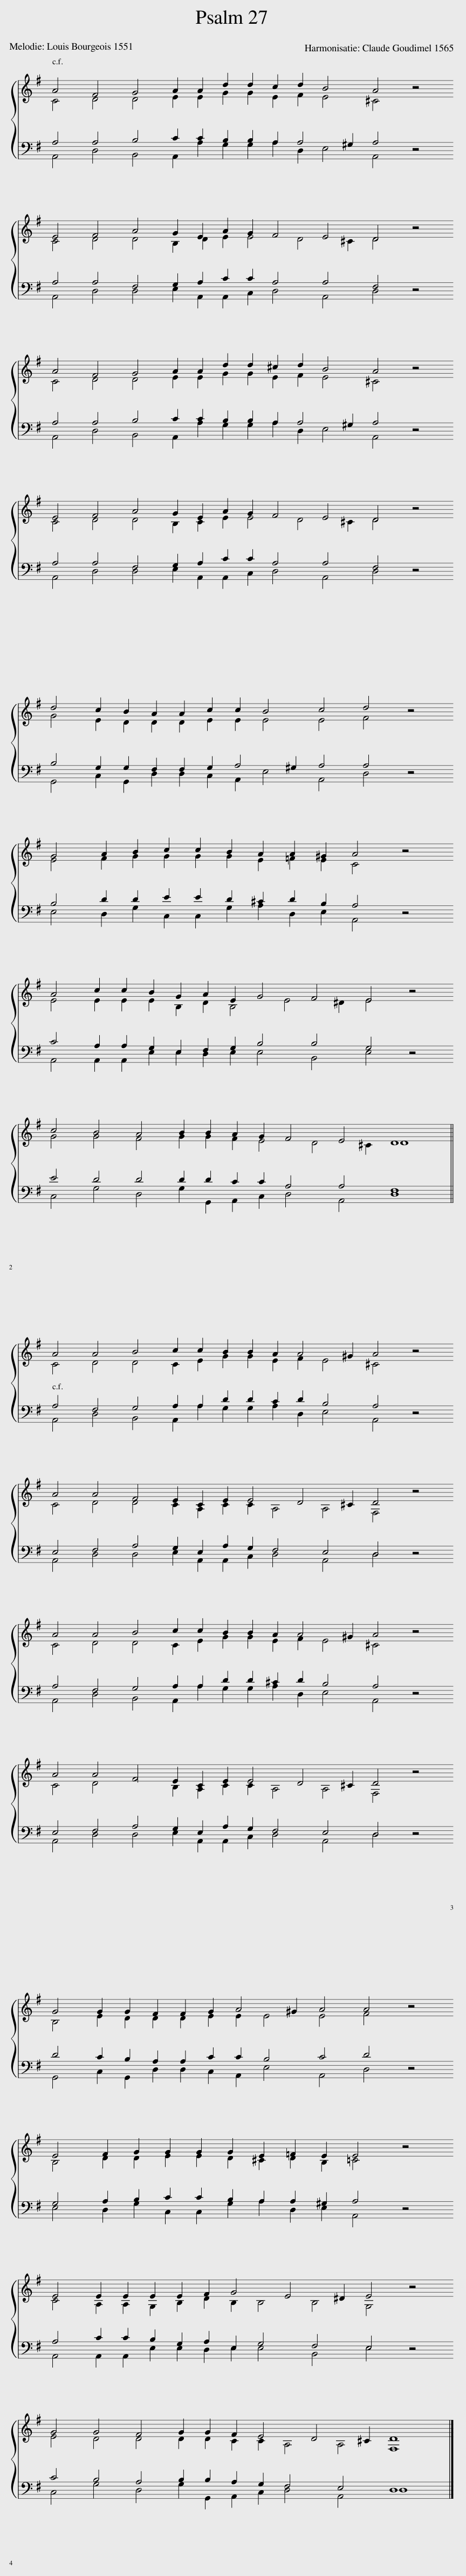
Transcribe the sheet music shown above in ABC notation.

X:1
%%score { ( 1 2 ) | ( 3 4 ) }
L:1/8
M:18/4
I:linebreak $
K:G
V:1 treble
V:2 treble
V:3 bass
V:4 bass
V:1
 A4 F4 G4 A2 A2 d2 d2 c2 d2 B4 A4 z4 |$ E4 F4 A4 G2 E2 A2 G2 F4 E4 D4 z4 |$ A4 F4 G4 A2 A2 d2 d2 ^c2 d2 B4 A4 z4 |$ E4 F4 A4 G2 E2 A2 G2 F4 E4 D4 z4 |$ d4 c2 B2 A2 A2 c2 c2 B4 c4 d4 z4 |$ %5
 G4 A2 B2 c2 c2 B2 A2 A2 ^G2 A4 z4 |$ A4 c2 c2 B2 G2 A2 E2 G4 F4 E4 z4 |$ c4 B4 A4 B2 B2 A2 G2 F4 E4 D8 ||$ A4 A4 B4 c2 c2 B2 B2 A2 A4 ^G2 A4 z4 |$ A4 A4 F4 E2 C2 E2 E4 D4 ^C2 D4 z4 |$ %10
 A4 A4 B4 c2 c2 B2 B2 A2 A4 ^G2 A4 z4 |$ A4 A4 F4 E2 C2 E2 E4 D4 ^C2 D4 z4 |$ G4 G2 G2 F2 F2 G2 A4 ^G2 A4 A4 z4 |$ E4 F2 G2 G2 G2 G2 E2 =F2 E2 E4 z4 |$ E4 E2 E2 E2 E2 F2 G4 E4 ^D2 E4 z4 |$ %15
 G4 G4 F4 G2 G2 F2 E4 D4 ^C2 D8 |] %16
V:2
 C4 D4 D4 E2 E2 G2 G2 E2 F2 E4 ^C4 x4 |$ C4 D4 D4 B,2 D2 E2 E4 D4 ^C2 D4 x4 |$ C4 D4 D4 E2 E2 G2 G2 E2 F2 E4 ^C4 x4 |$ C4 D4 D4 B,2 C2 E2 E4 D4 ^C2 D4 x4 |$ G4 E2 D2 D2 D2 E2 E2 E4 E4 F4 x4 |$ %5
 E4 F2 G2 G2 G2 G2 E2 =F2 E2 C4 x4 |$ E4 E2 E2 E2 B,2 D2 B,4 E4 ^D2 E4 x4 |$ G4 G4 F4 G2 G2 F2 E4 D4 ^C2 D8 ||$ C4 D4 D4 C2 E2 G2 G2 E2 F2 E4 ^C4 x4 |$ C4 D4 D4 C2 A,2 C2 C2 A,4 A,4 F,4 x4 |$ %10
 C4 D4 D4 C2 E2 G2 G2 E2 F2 E4 ^C4 x4 |$ C4 D4 x4 B,2 A,2 C2 C2 A,4 A,4 F,4 x4 |$ B,4 E2 D2 D2 D2 E2 E2 E4 E4 F4 x4 |$ B,4 D2 D2 E2 E2 D2 ^C2 D2 B,2 =C4 x4 |$ C4 A,2 A,2 G,2 B,2 D2 B,2 B,4 B,4 G,4 x4 |$ %15
 E4 D4 D4 D2 D2 C2 C2 A,4 A,4 F,8 |] %16
V:3
 A,4 A,4 B,4 C2 C2 B,2 B,2 A,2 A,4 ^G,2 A,4 z4 |$ A,4 A,4 F,4 G,2 A,2 C2 C2 A,4 A,4 F,4 z4 |$ A,4 A,4 B,4 C2 C2 B,2 B,2 A,2 A,4 ^G,2 A,4 z4 |$ A,4 A,4 F,4 G,2 A,2 C2 C2 A,4 A,4 F,4 z4 |$ B,4 G,2 G,2 F,2 F,2 G,2 A,4 ^G,2 A,4 A,4 z4 |$ %5
 B,4 D2 D2 E2 E2 D2 ^C2 D2 B,2 A,4 z4 |$ C4 A,2 A,2 G,2 E,2 F,2 G,2 B,4 B,4 G,4 z4 |$ E4 D4 D4 D2 D2 C2 C2 A,4 A,4 F,8 ||$ A,4 F,4 G,4 A,2 A,2 D2 D2 C2 D2 B,4 A,4 z4 |$ E,4 F,4 A,4 G,2 E,2 A,2 G,2 F,4 E,4 D,4 z4 |$ %10
 A,4 F,4 G,4 A,2 A,2 D2 D2 ^C2 D2 B,4 A,4 z4 |$ E,4 F,4 A,4 G,2 E,2 A,2 G,2 F,4 E,4 D,4 z4 |$ D4 C2 B,2 A,2 A,2 C2 C2 B,4 C4 D4 z4 |$ G,4 A,2 B,2 C2 C2 B,2 A,2 A,2 ^G,2 A,4 z4 |$ A,4 C2 C2 B,2 G,2 A,2 E,2 G,4 F,4 E,4 z4 |$ %15
 C4 B,4 A,4 B,2 B,2 A,2 G,2 F,4 E,4 D,8 |] %16
V:4
 A,,4 D,4 B,,4 A,,2 A,2 G,2 G,2 A,2 D,2 E,4 A,,4 x4 |$ A,,4 D,4 D,4 E,2 A,,2 A,,2 C,2 D,4 A,,4 D,4 x4 |$ A,,4 D,4 B,,4 A,,2 A,2 G,2 G,2 A,2 D,2 E,4 A,,4 x4 |$ A,,4 D,4 D,4 E,2 A,,2 A,,2 C,2 D,4 A,,4 D,4 x4 |$ G,,4 C,2 G,,2 D,2 D,2 C,2 A,,2 E,4 A,,4 D,4 x4 |$ %5
 E,4 D,2 G,2 C,2 C,2 G,2 A,2 D,2 E,2 A,,4 x4 |$ A,,4 A,,2 A,,2 E,2 E,2 D,2 E,2 E,4 B,,4 E,4 x4 |$ C,4 G,4 D,4 G,2 G,,2 A,,2 C,2 D,4 A,,4 D,8 ||$ A,,4 D,4 B,,4 A,,2 A,2 G,2 G,2 A,2 D,2 E,4 A,,4 x4 |$ A,,4 D,4 D,4 E,2 A,,2 A,,2 C,2 D,4 A,,4 D,4 x4 |$ %10
 A,,4 D,4 B,,4 A,,2 A,2 G,2 G,2 A,2 D,2 E,4 A,,4 x4 |$ A,,4 D,4 D,4 E,2 A,,2 A,,2 C,2 D,4 A,,4 D,4 x4 |$ G,,4 C,2 G,,2 D,2 D,2 C,2 A,,2 E,4 A,,4 D,4 x4 |$ E,4 D,2 G,2 C,2 C,2 G,2 A,2 D,2 E,2 A,,4 x4 |$ A,,4 A,,2 A,,2 E,2 E,2 D,2 E,2 E,4 B,,4 E,4 x4 |$ %15
 C,4 G,4 D,4 G,2 G,,2 A,,2 C,2 D,4 A,,4 D,8 |] %16
